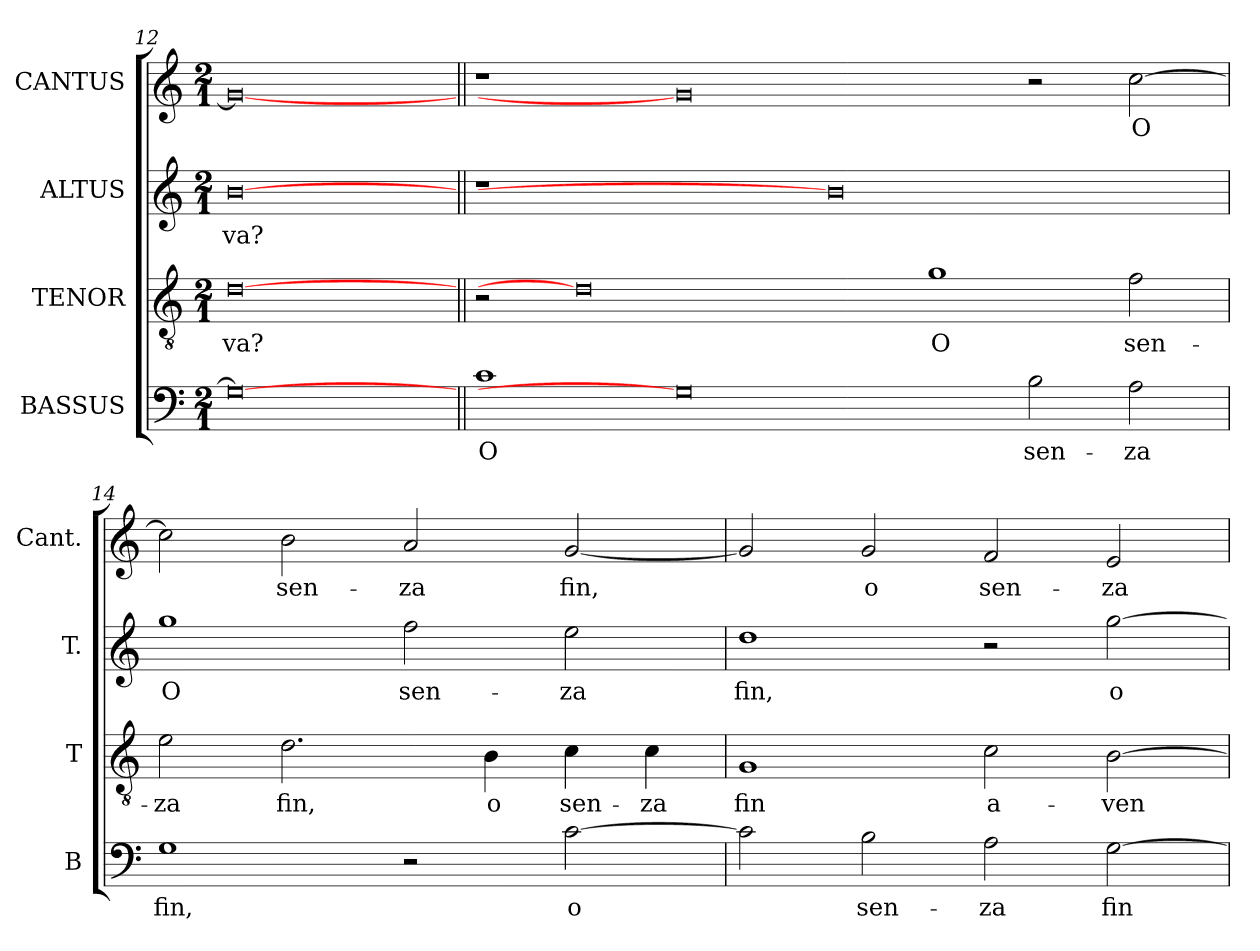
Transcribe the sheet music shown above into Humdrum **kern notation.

**kern	**text	**kern	**text	**kern	**text	**kern	**text
*part4	*part4	*part3	*part3	*part2	*part2	*part1	*part1
*staff4	*staff4	*staff3	*staff3	*staff2	*staff2	*staff1	*staff1
*I"BASSUS	*	*I"TENOR	*	*I"ALTUS	*	*I"CANTUS	*
*I'B	*	*I'T	*	*I'T.	*	*I'Cant.	*
*clefF4	*	*clefGv2	*	*clefG2	*	*clefG2	*
*	*	*ITrd7c12	*	*ITrd7c12	*	*	*
*k[]	*	*k[]	*	*k[]	*	*k[]	*
*C:	*	*C:	*	*C:	*	*C:	*
*M2/1	*	*M2/1	*	*M2/1	*	*M2/1	*
=12	=12	=12	=12	=12	=12	=12	=12
!	!	!	!LO:LY:b:color=#000000	!	!	!	!
!	!	!	!	!	!LO:LY:b:color=#000000	!	!
0Gi_>	.	[0Di	-va?	[0Bi	-va?	0gi_<	.
!!LO:PB:g=z
=13||	=13||	=13||	=13||	=13||	=13||	=13||	=13||
!	!LO:LY:b:color=#000000	!	!	!LO:N:vis=1	!	!	!
1ci	O	2r	.	0r	.	1r	.
.	.	0Di]	.	.	.	.	.
0Gi]	.	.	.	.	.	0gi]	.
.	.	.	.	0Bi]	.	.	.
!	!	!	!LO:LY:b:color=#000000	!	!	!	!
.	.	1Gi	O	.	.	.	.
!	!LO:LY:b:color=#000000	!	!	!	!	!	!
2Bi\	sen-	.	.	.	.	2r	.
!	!LO:LY:b:color=#000000	!	!	!	!	!	!
!	!	!	!LO:LY:b:color=#000000	!	!	!	!
!	!	!	!	!	!	!	!LO:LY:b:color=#000000
2Ai\	-za	2Fi\	sen-	.	.	[>2cci\	O
=14	=14	=14	=14	=14	=14	=14	=14
!	!LO:LY:b:color=#000000	!	!	!	!	!	!
!	!	!	!LO:LY:b:color=#000000	!	!	!	!
!	!	!	!	!	!LO:LY:b:color=#000000	!	!
1Gi	fin,	2Ei\	-za	1gi	O	2cci\]	.
!	!	!	!LO:LY:b:color=#000000	!	!	!	!
!	!	!	!	!	!	!	!LO:LY:b:color=#000000
.	.	2.Di\	fin,	.	.	2bi\	sen-
!	!	!	!	!	!LO:LY:b:color=#000000	!	!
!	!	!	!	!	!	!	!LO:LY:b:color=#000000
2r	.	.	.	2fi\	sen-	2ai/	-za
!	!	!	!LO:LY:b:color=#000000	!	!	!	!
.	.	4BBi\	o	.	.	.	.
!	!LO:LY:b:color=#000000	!	!	!	!	!	!
!	!	!	!LO:LY:b:color=#000000	!	!	!	!
!	!	!	!	!	!LO:LY:b:color=#000000	!	!
!	!	!	!	!	!	!	!LO:LY:b:color=#000000
[>2ci\	o	4Ci\	sen-	2ei\	-za	[<2gi/	fin,
!	!	!	!LO:LY:b:color=#000000	!	!	!	!
.	.	4Ci\	-za	.	.	.	.
=15	=15	=15	=15	=15	=15	=15	=15
!	!	!	!LO:LY:b:color=#000000	!	!	!	!
!	!	!	!	!	!LO:LY:b:color=#000000	!	!
2ci\]	.	1GGi	fin	1di	fin,	2gi/]	.
!	!LO:LY:b:color=#000000	!	!	!	!	!	!
!	!	!	!	!	!	!	!LO:LY:b:color=#000000
2Bi\	sen-	.	.	.	.	2gi/	o
!	!LO:LY:b:color=#000000	!	!	!	!	!	!
!	!	!	!LO:LY:b:color=#000000	!	!	!	!
!	!	!	!	!	!	!	!LO:LY:b:color=#000000
2Ai\	-za	2Ci\	a-	2r	.	2fi/	sen-
!	!LO:LY:b:color=#000000	!	!	!	!	!	!
!	!	!	!LO:LY:b:color=#000000	!	!	!	!
!	!	!	!	!	!LO:LY:b:color=#000000	!	!
!	!	!	!	!	!	!	!LO:LY:b:color=#000000
[>2Gi\	fin	[>2BBi\	-ven-	[>2gi\	o	2ei/	-za
=	=	=	=	=	=	=	=
*-	*-	*-	*-	*-	*-	*-	*-
